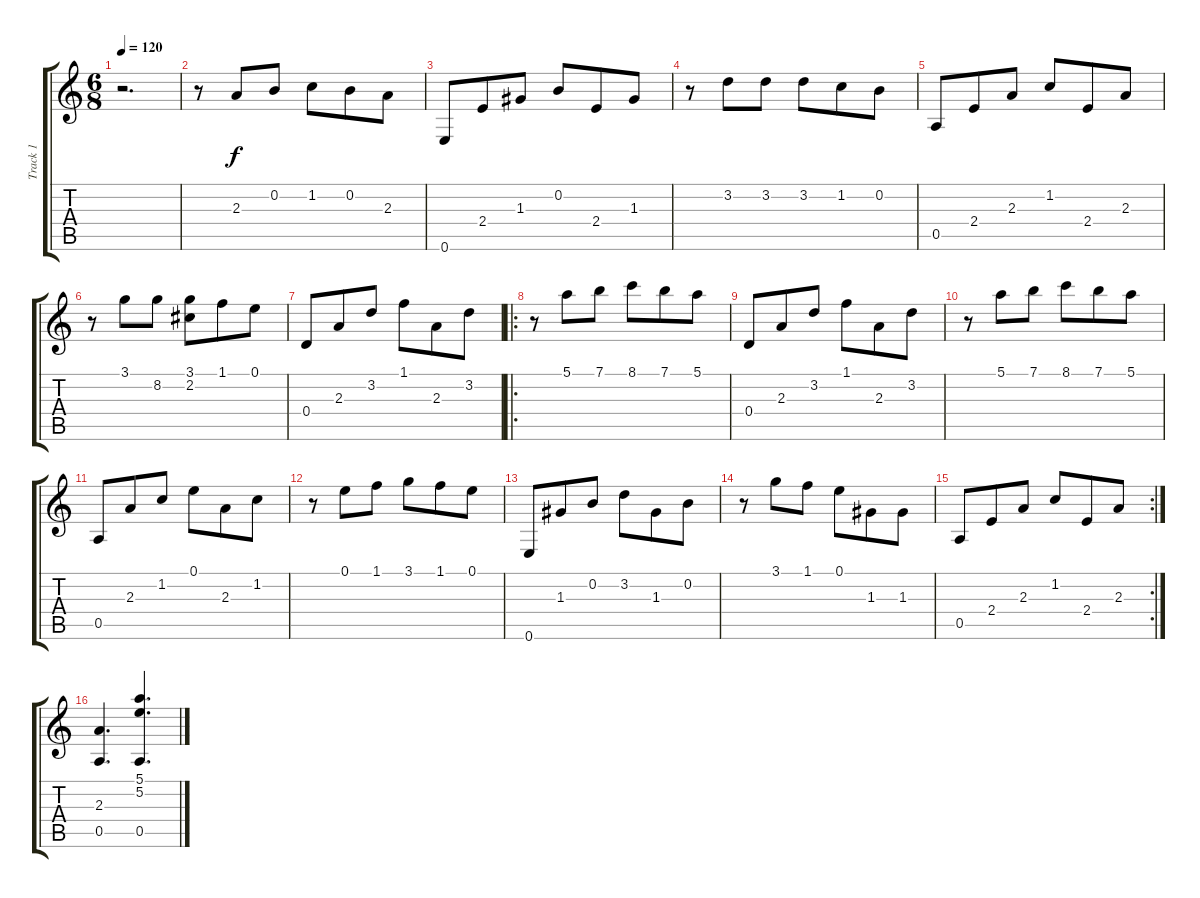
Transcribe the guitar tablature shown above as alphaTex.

\track ("Track 1" "Track 1") {instrument acousticguitarsteel}
\staff {score tabs}
\tuning (E4 B3 G3 D3 A2 E2) {hide}
\ts (6 8)
\tempo 120
\clef g2
\ks c
r.2{d dy f instrument acousticguitarsteel} |
r.8 2.3.8 0.2.8 1.2.8 0.2.8 2.3.8 |
0.6.8 2.4.8 1.3.8 0.2.8 2.4.8 1.3.8 |
r.8 3.2.8 3.2.8 3.2.8 1.2.8 0.2.8 |
0.5.8 2.4.8 2.3.8 1.2.8 2.4.8 2.3.8 |
r.8 3.1.8 8.2.8 (3.1 2.2).8 1.1.8 0.1.8 |
0.4.8 2.3.8 3.2.8 1.1.8 2.3.8 3.2.8 |
\ro
r.8 5.1.8 7.1.8 8.1.8 7.1.8 5.1.8 |
0.4.8 2.3.8 3.2.8 1.1.8 2.3.8 3.2.8 |
r.8 5.1.8 7.1.8 8.1.8 7.1.8 5.1.8 |
0.5.8 2.3.8 1.2.8 0.1.8 2.3.8 1.2.8 |
r.8 0.1.8 1.1.8 3.1.8 1.1.8 0.1.8 |
0.6.8 1.3.8 0.2.8 3.2.8 1.3.8 0.2.8 |
r.8 3.1.8 1.1.8 0.1.8 1.3.8 1.3.8 |
\rc 2
0.5.8 2.4.8 2.3.8 1.2.8 2.4.8 2.3.8 |
(2.3 0.5).4{d} (5.1 5.2 0.5).4{d}
